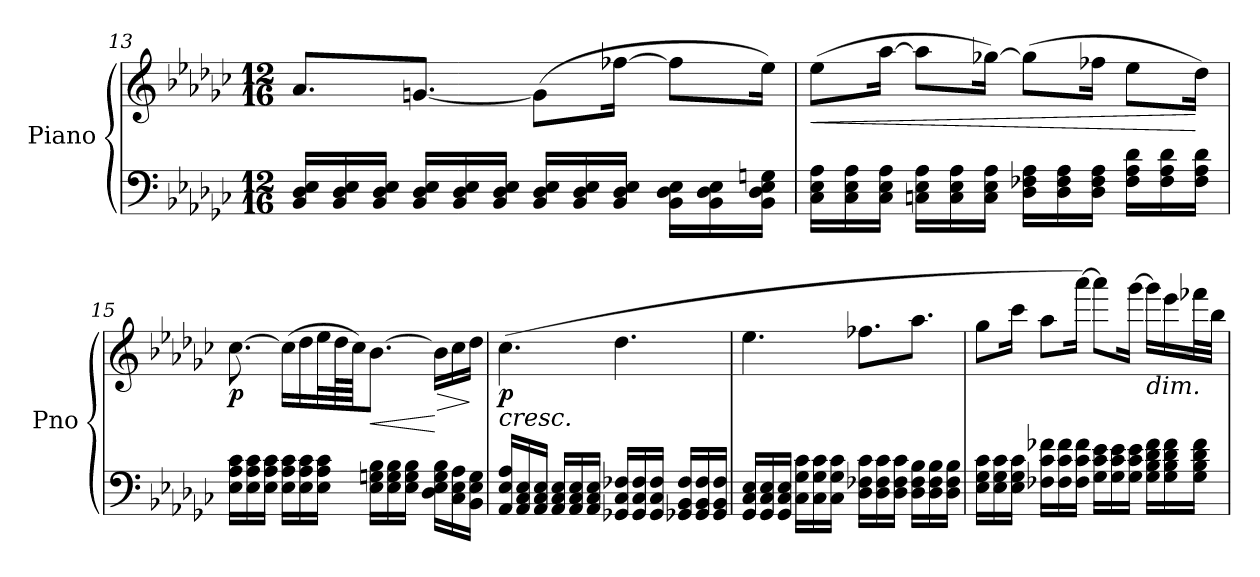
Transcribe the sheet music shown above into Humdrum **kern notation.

**kern	**kern	**dynam
*part1	*part1	*part1
*staff2	*staff1	*staff1/2
*I"Piano	*	*
*I'Pno	*	*
!!LO:PB:g=z
*clefF4	*clefG2	*
*k[b-e-a-d-g-c-]	*k[b-e-a-d-g-c-]	*
*M12/16	*M12/16	*
=13	=13	=13
16BB-/ 16D-/ 16E-/LL	8.a-/L	.
16BB-/ 16D-/ 16E-/	.	.
16BB-/ 16D-/ 16E-/JJ	.	.
16BB-/ 16D-/ 16E-/LL	[8.gn/J	.
16BB-/ 16D-/ 16E-/	.	.
16BB-/ 16D-/ 16E-/JJ	.	.
16BB-/ 16D-/ 16E-/LL	(>8g\L]	.
16BB-/ 16D-/ 16E-/	.	.
16BB-/ 16D-/ 16E-/JJ	[16ff-X\Jk	.
16BB-\ 16D-\ 16E-\LL	8ff-\L]	.
16BB-\ 16D-\ 16E-\	.	.
16BB-\ 16D-\ 16E-\ 16Gn\JJ	16ee-\Jk)	.
=14	=14	=14
!	!	!LO:HP:b
16C-\ 16E-\ 16A-\LL	(>8ee-\L	<
16C-\ 16E-\ 16A-\	.	.
16C-\ 16E-\ 16A-\JJ	[16aa-\Jk	.
16Cn\ 16E-\ 16A-\LL	8aa-\L]	.
16C\ 16E-\ 16A-\	.	.
16C\ 16E-\ 16A-\JJ	[16gg-X\Jk)	.
16D-\ 16F-X\ 16A-\LL	(>8gg-\L]	.
16D-\ 16F-\ 16A-\	.	.
16D-\ 16F-\ 16A-\JJ	16ff-X\Jk	.
16F-\ 16A-\ 16d-\LL	8ee-\L	.
16F-\ 16A-\ 16d-\	.	.
16F-\ 16A-\ 16d-\JJ	16dd-\Jk)	[
!!LO:LB:g=z
=15	=15	=15
!	!	!LO:DY:b
16E-\ 16A-\ 16c-\LL	[8.cc-\	p
16E-\ 16A-\ 16c-\	.	.
16E-\ 16A-\ 16c-\JJ	.	.
16E-\ 16A-\ 16c-\LL	(>16cc-\LL]	.
16E-\ 16A-\ 16c-\	16dd-\	.
16E-\ 16A-\ 16c-\JJ	32ee-\L	.
.	64dd-\L	.
.	64cc-\JJJ)	.
!	!	!LO:HP:b
16E-\ 16Gn\ 16B-\LL	[8.b-\J	<
16E-\ 16G\ 16B-\	.	.
16E-\ 16G\ 16B-\JJ	.	.
!	!	!LO:HP:n=1:b
16D-\ 16E-\ 16G\ 16B-\LL	16b-\LL]	[ >
16C-\ 16E-\ 16A-\	16cc-\	.
16BB-\ 16E-\ 16G\JJ	16dd-\JJ	]
=16	=16	=16
!	!LO:TX:b:i:t=cresc.	!
!	!	!LO:DY:b
16AA-/ 16E-/ 16A-/LL	(>4.cc-\	p
16AA-/ 16C-/ 16E-/	.	.
16AA-/ 16C-/ 16E-/JJ	.	.
16AA-/ 16C-/ 16E-/LL	.	.
16AA-/ 16C-/ 16E-/	.	.
16AA-/ 16C-/ 16E-/JJ	.	.
16GG-X/ 16C-/ 16F-X/LL	4.dd-\	.
16GG-/ 16C-/ 16F-/	.	.
16GG-/ 16C-/ 16F-/JJ	.	.
16GG-X/ 16BB-/ 16F-/LL	.	.
16GG-/ 16BB-/ 16F-/	.	.
16GG-/ 16BB-/ 16F-/JJ	.	.
=17	=17	=17
16GG-/ 16C-/ 16E-/LL	4.ee-\	.
16GG-/ 16C-/ 16E-/	.	.
16GG-/ 16C-/ 16E-/JJ	.	.
16C-\ 16G-\ 16c-\LL	.	.
16C-\ 16G-\ 16c-\	.	.
16C-\ 16G-\ 16c-\JJ	.	.
16D-\ 16F-X\ 16c-\LL	8.ff-X\L	.
16D-\ 16F-\ 16c-\	.	.
16D-\ 16F-\ 16c-\JJ	.	.
16D-\ 16F-\ 16B-\LL	8.aa-\J	.
16D-\ 16F-\ 16B-\	.	.
16D-\ 16F-\ 16B-\JJ	.	.
!!LO:LB:g=z
=18	=18	=18
16E-\ 16G-\ 16c-\LL	8gg-\L	.
16E-\ 16G-\ 16c-\	.	.
16E-\ 16G-\ 16c-\JJ	16ccc-\Jk	.
16F-X\ 16c-\ 16f-X\LL	8aa-\L	.
16F-\ 16c-\ 16f-\	.	.
16F-\ 16c-\ 16f-\JJ	[16aaa-\Jk)	.
16G-\ 16c-\ 16e-\LL	8aaa-\L]	.
16G-\ 16c-\ 16e-\	.	.
16G-\ 16c-\ 16e-\JJ	[16ggg-\Jk	.
!	!LO:TX:b:i:t=dim.	!
16G-\ 16B-\ 16d-\ 16f-\LL	16ggg-\LL]	.
16G-\ 16B-\ 16d-\ 16f-\	16eee-\	.
16G-\ 16B-\ 16d-\ 16f-\JJ	32fff-X\L	.
.	32bb-\JJJ	.
=	=	=
*-	*-	*-
